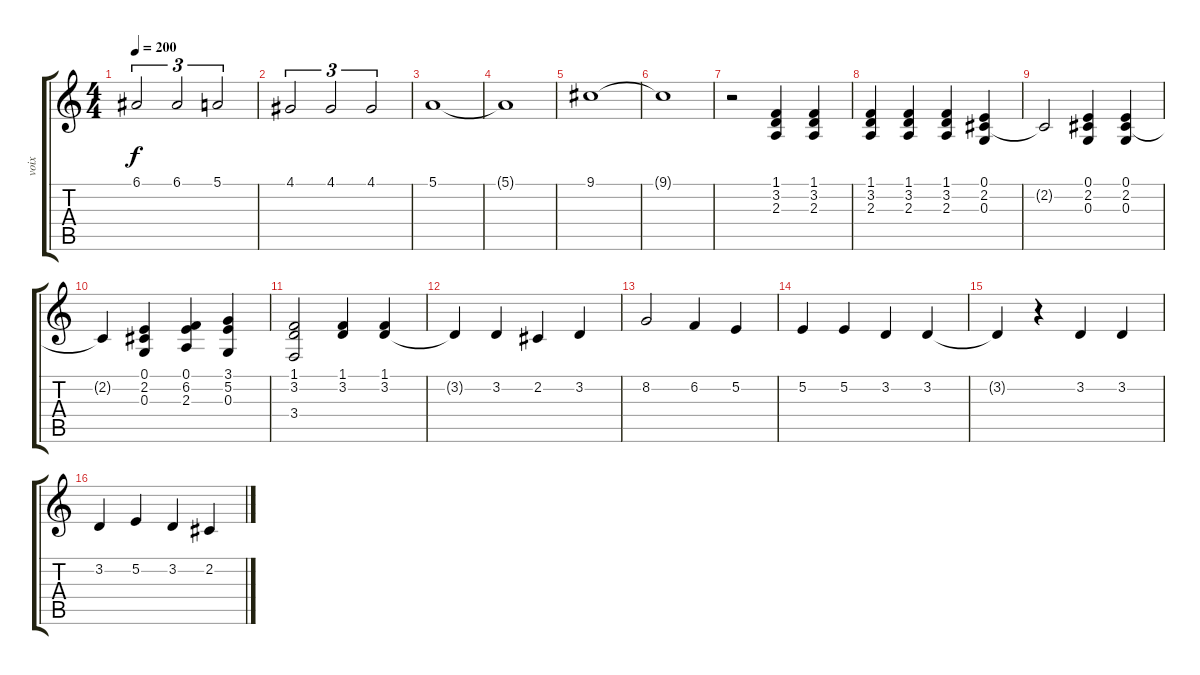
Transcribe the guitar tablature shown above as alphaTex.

\track ("voix" "voix") {instrument vibraphone}
\staff {score tabs}
\tuning (E4 B3 G3 D3 A2 E2) {hide}
\ts (4 4)
\tempo 200
\clef g2
\ks c
6.1.2{tu (3 2) dy f} 6.1.2{tu (3 2)} 5.1.2{tu (3 2)} |
4.1.2{tu (3 2)} 4.1.2{tu (3 2)} 4.1.2{tu (3 2)} |
5.1.1 |
5.1{t}.1 |
9.1.1 |
9.1{t}.1 |
r.2 (1.1 3.2 2.3).4 (1.1 3.2 2.3).4 |
(1.1 3.2 2.3).4 (1.1 3.2 2.3).4 (1.1 3.2 2.3).4 (0.1 2.2 0.3).4 |
2.2{t}.2 (0.1 2.2 0.3).4 (0.1 2.2 0.3).4 |
2.2{t}.4 (0.1 2.2 0.3).4 (0.1 6.2 2.3).4 (3.1 5.2 0.3).4 |
(1.1 3.2 3.4).2 (1.1 3.2).4 (1.1 3.2).4 |
3.2{t}.4 3.2.4 2.2.4 3.2.4 |
8.2.2 6.2.4 5.2.4 |
5.2.4 5.2.4 3.2.4 3.2.4 |
3.2{t}.4 r.4 3.2.4 3.2.4 |
3.2.4 5.2.4 3.2.4 2.2.4
